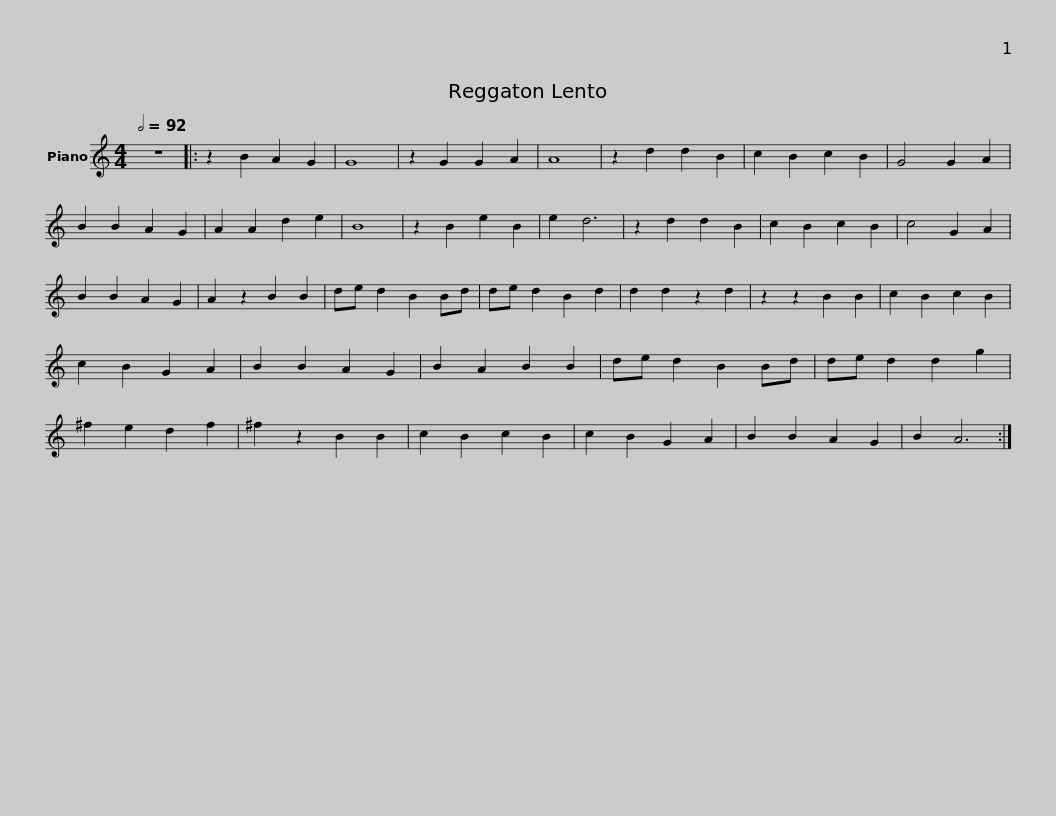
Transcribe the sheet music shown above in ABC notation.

X:1
L:1/8
Q:1/2=92
M:4/4
I:linebreak $
K:C
V:1 treble
V:1
 z8 |: z2 B2 A2 G2 | G8 | z2 G2 G2 A2 | A8 |$ %5
 z2 d2 d2 B2 | c2 B2 c2 B2 | G4 G2 A2 | B2 B2 A2 G2 |$ A2 A2 d2 e2 | %10
 B8 | z2 B2 e2 B2 | e2 d6 |$ z2 d2 d2 B2 | c2 B2 c2 B2 | %15
 c4 G2 A2 | B2 B2 A2 G2 |$ A2 z2 B2 B2 | de d2 B2 Bd | de d2 B2 d2 | %20
 d2 d2 z2 d2 |$ z2 z2 B2 B2 | c2 B2 c2 B2 | c2 B2 G2 A2 | B2 B2 A2 G2 |$ %25
 B2 A2 B2 B2 | de d2 B2 Bd | de d2 d2 g2 | ^f2 e2 d2 f2 |$ ^f2 z2 B2 B2 | %30
 c2 B2 c2 B2 | c2 B2 G2 A2 | B2 B2 A2 G2 | B2 A6 :| %34
